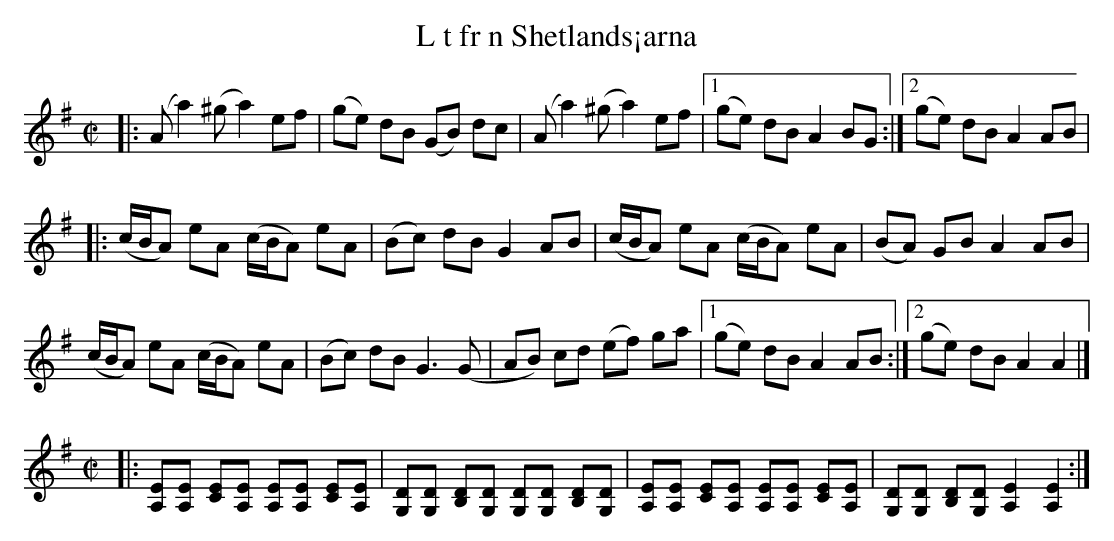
X:1
T: L t fr n Shetlands¡arna
M: C|
K: G
|: (Aa2)(^ga2)ef | (ge) dB (GB) dc | (Aa2)(^ga2)ef |1 (ge) dB A2 BG :|2 (ge) dB A2 AB |
|: (c/B/A) eA (c/B/A) eA | (Bc) dB G2 AB | (c/B/A) eA (c/B/A) eA | (BA) GB A2 AB |
(c/B/A) eA (c/B/A) eA | (Bc) dB G3(G | AB) cd (ef) ga |1 (ge) dB A2 AB :|2 (ge) dB A2 A2 |]
T:
T:
T:
T:
T:
T:
|: [A,E][A,E] [CE][A,E] [A,E][A,E] [CE][A,E] | [G,D][G,D] [B,D][G,D] [G,D][G,D] [B,D][G,D] | [A,E][A,E] [CE][A,E] [A,E][A,E] [CE][A,E] | [G,D][G,D] [B,D][G,D] [A,2E2] [A,2E2] :|
